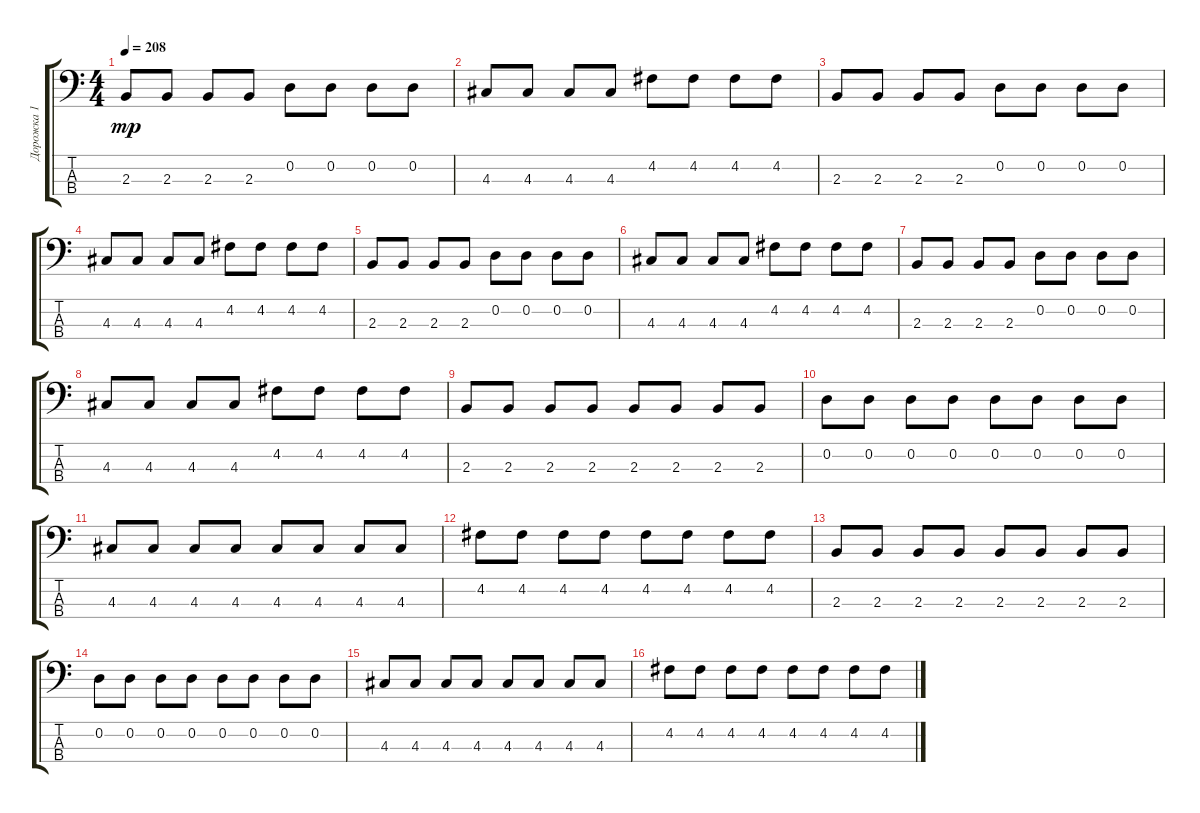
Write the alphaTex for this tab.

\track ("Дорожка 1" "Дорожка 1") {instrument electricbassfinger}
\staff {score tabs}
\tuning (G2 D2 A1 E1) {hide}
\ts (4 4)
\tempo 208
\clef f4
\ks c
2.3.8{dy mp} 2.3.8 2.3.8 2.3.8 0.2.8 0.2.8 0.2.8 0.2.8 |
4.3.8 4.3.8 4.3.8 4.3.8 4.2.8 4.2.8 4.2.8 4.2.8 |
2.3.8 2.3.8 2.3.8 2.3.8 0.2.8 0.2.8 0.2.8 0.2.8 |
4.3.8 4.3.8 4.3.8 4.3.8 4.2.8 4.2.8 4.2.8 4.2.8 |
2.3.8 2.3.8 2.3.8 2.3.8 0.2.8 0.2.8 0.2.8 0.2.8 |
4.3.8 4.3.8 4.3.8 4.3.8 4.2.8 4.2.8 4.2.8 4.2.8 |
2.3.8 2.3.8 2.3.8 2.3.8 0.2.8 0.2.8 0.2.8 0.2.8 |
4.3.8 4.3.8 4.3.8 4.3.8 4.2.8 4.2.8 4.2.8 4.2.8 |
2.3.8 2.3.8 2.3.8 2.3.8 2.3.8 2.3.8 2.3.8 2.3.8 |
0.2.8 0.2.8 0.2.8 0.2.8 0.2.8 0.2.8 0.2.8 0.2.8 |
4.3.8 4.3.8 4.3.8 4.3.8 4.3.8 4.3.8 4.3.8 4.3.8 |
4.2.8 4.2.8 4.2.8 4.2.8 4.2.8 4.2.8 4.2.8 4.2.8 |
2.3.8 2.3.8 2.3.8 2.3.8 2.3.8 2.3.8 2.3.8 2.3.8 |
0.2.8 0.2.8 0.2.8 0.2.8 0.2.8 0.2.8 0.2.8 0.2.8 |
4.3.8 4.3.8 4.3.8 4.3.8 4.3.8 4.3.8 4.3.8 4.3.8 |
4.2.8 4.2.8 4.2.8 4.2.8 4.2.8 4.2.8 4.2.8 4.2.8
